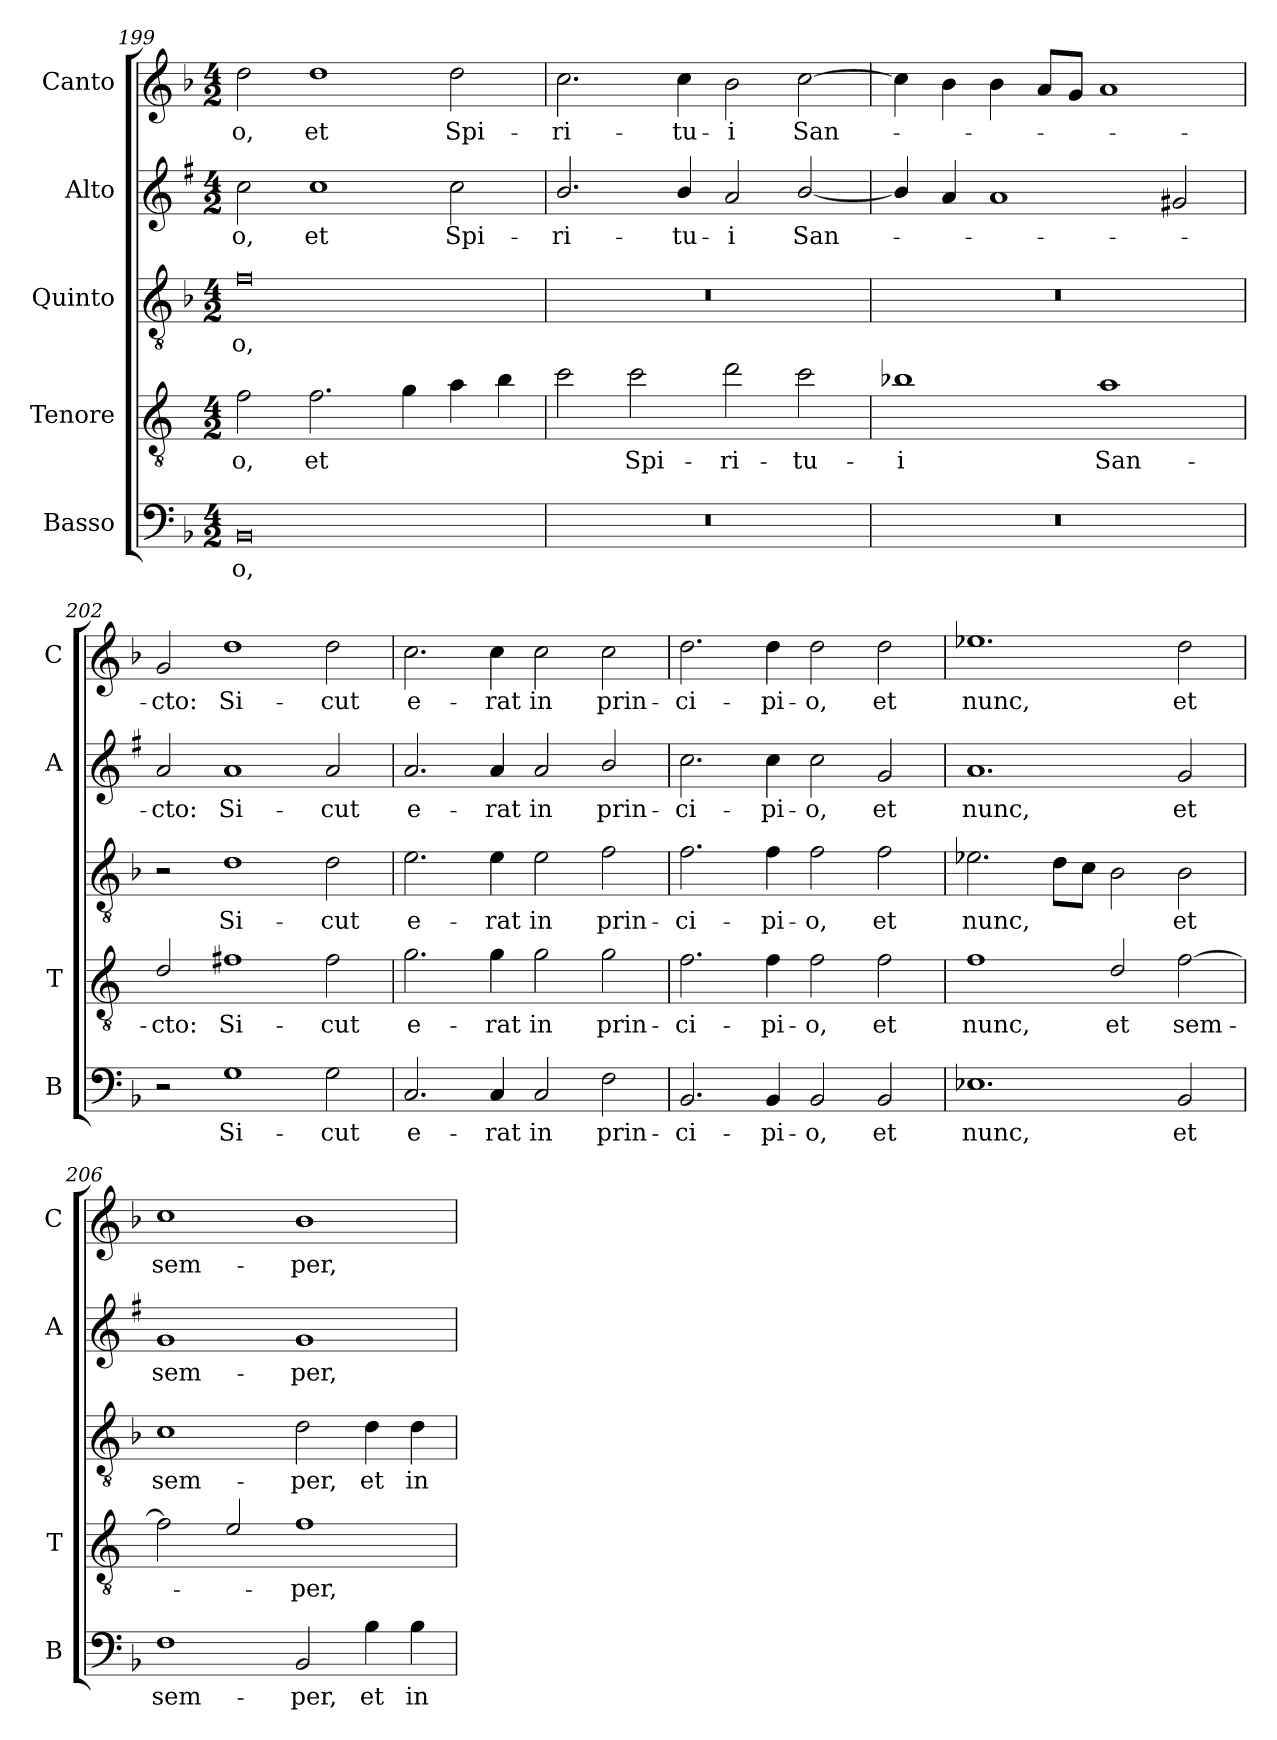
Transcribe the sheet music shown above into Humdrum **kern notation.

**kern	**text	**kern	**text	**kern	**text	**kern	**text	**kern	**text
*part5	*part5	*part4	*part4	*part3	*part3	*part2	*part2	*part1	*part1
*staff5	*staff5	*staff4	*staff4	*staff3	*staff3	*staff2	*staff2	*staff1	*staff1
*I"Basso	*	*I"Tenore	*	*I"Quinto	*	*I"Alto	*	*I"Canto	*
*I'B	*	*I'T	*	*	*	*I'A	*	*I'C	*
!!LO:LB:g=z
*clefF4	*	*clefGv2	*	*clefGv2	*	*clefG2	*	*clefG2	*
*	*	*ITrd4c7	*	*	*	*ITrd1c2	*	*	*
*k[b-]	*	*k[b-]	*	*k[b-]	*	*k[b-]	*	*k[b-]	*
*F:	*	*F:	*	*F:	*	*F:	*	*F:	*
*M4/2	*	*M4/2	*	*M4/2	*	*M4/2	*	*M4/2	*
=199	=199	=199	=199	=199	=199	=199	=199	=199	=199
!	!LO:LY:b	!	!LO:LY:b	!	!LO:LY:b	!	!LO:LY:b	!	!LO:LY:b
0BB-	-o,	2B-\	-o,	0f	-o,	2b-\	-o,	2dd\	-o,
!	!	!	!LO:LY:b	!	!	!	!LO:LY:b	!	!LO:LY:b
.	.	2.B-\	et	.	.	1b-	et	1dd	et
.	.	4c\	.	.	.	.	.	.	.
!	!	!	!	!	!	!	!LO:LY:b	!	!LO:LY:b
.	.	4d\	.	.	.	2b-\	Spi-	2dd\	Spi-
.	.	4e\	.	.	.	.	.	.	.
=200	=200	=200	=200	=200	=200	=200	=200	=200	=200
!	!	!	!	!	!	!	!LO:LY:b	!	!LO:LY:b
0r	.	2f\	.	0r	.	2.a/	-ri-	2.cc\	-ri-
!	!	!	!LO:LY:b	!	!	!	!	!	!
.	.	2f\	Spi-	.	.	.	.	.	.
!	!	!	!	!	!	!	!LO:LY:b	!	!LO:LY:b
.	.	.	.	.	.	4a/	-tu-	4cc\	-tu-
!	!	!	!LO:LY:b	!	!	!	!LO:LY:b	!	!LO:LY:b
.	.	2g\	-ri-	.	.	2g/	-i	2b-\	-i
!	!	!	!LO:LY:b	!	!	!	!LO:LY:b	!	!LO:LY:b
.	.	2f\	-tu-	.	.	[2a/	San-	[2cc\	San-
=201	=201	=201	=201	=201	=201	=201	=201	=201	=201
!	!	!	!LO:LY:b	!	!	!	!	!	!
0r	.	1e-X	-i	0r	.	4a/]	.	4cc\]	.
.	.	.	.	.	.	4g/	.	4b-\	.
.	.	.	.	.	.	1g	.	4b-\	.
.	.	.	.	.	.	.	.	8a/L	.
.	.	.	.	.	.	.	.	8g/J	.
!	!	!	!LO:LY:b	!	!	!	!	!	!
.	.	1d	San-	.	.	.	.	1a	.
.	.	.	.	.	.	2f#X/	.	.	.
=202	=202	=202	=202	=202	=202	=202	=202	=202	=202
!	!	!	!LO:LY:b	!	!	!	!LO:LY:b	!	!LO:LY:b
2r	.	2G/	-cto:	2r	.	2g/	-cto:	2g/	-cto:
!	!LO:LY:b	!	!LO:LY:b	!	!LO:LY:b	!	!LO:LY:b	!	!LO:LY:b
1G	Si-	1Bn	Si-	1d	Si-	1g	Si-	1dd	Si-
!	!LO:LY:b	!	!LO:LY:b	!	!LO:LY:b	!	!LO:LY:b	!	!LO:LY:b
2G\	-cut	2B\	-cut	2d\	-cut	2g/	-cut	2dd\	-cut
=203	=203	=203	=203	=203	=203	=203	=203	=203	=203
!	!LO:LY:b	!	!LO:LY:b	!	!LO:LY:b	!	!LO:LY:b	!	!LO:LY:b
2.C/	e-	2.c\	e-	2.e\	e-	2.g/	e-	2.cc\	e-
!	!LO:LY:b	!	!LO:LY:b	!	!LO:LY:b	!	!LO:LY:b	!	!LO:LY:b
4C/	-rat	4c\	-rat	4e\	-rat	4g/	-rat	4cc\	-rat
!	!LO:LY:b	!	!LO:LY:b	!	!LO:LY:b	!	!LO:LY:b	!	!LO:LY:b
2C/	in	2c\	in	2e\	in	2g/	in	2cc\	in
!	!LO:LY:b	!	!LO:LY:b	!	!LO:LY:b	!	!LO:LY:b	!	!LO:LY:b
2F\	prin-	2c\	prin-	2f\	prin-	2a/	prin-	2cc\	prin-
!!LO:LB:g=z
=204	=204	=204	=204	=204	=204	=204	=204	=204	=204
!	!LO:LY:b	!	!LO:LY:b	!	!LO:LY:b	!	!LO:LY:b	!	!LO:LY:b
2.BB-/	-ci-	2.B-\	-ci-	2.f\	-ci-	2.b-\	-ci-	2.dd\	-ci-
!	!LO:LY:b	!	!LO:LY:b	!	!LO:LY:b	!	!LO:LY:b	!	!LO:LY:b
4BB-/	-pi-	4B-\	-pi-	4f\	-pi-	4b-\	-pi-	4dd\	-pi-
!	!LO:LY:b	!	!LO:LY:b	!	!LO:LY:b	!	!LO:LY:b	!	!LO:LY:b
2BB-/	-o,	2B-\	-o,	2f\	-o,	2b-\	-o,	2dd\	-o,
!	!LO:LY:b	!	!LO:LY:b	!	!LO:LY:b	!	!LO:LY:b	!	!LO:LY:b
2BB-/	et	2B-\	et	2f\	et	2f/	et	2dd\	et
=205	=205	=205	=205	=205	=205	=205	=205	=205	=205
!	!LO:LY:b	!	!LO:LY:b	!	!LO:LY:b	!	!LO:LY:b	!	!LO:LY:b
1.E-X	nunc,	1B-	nunc,	2.e-X\	nunc,	1.g	nunc,	1.ee-X	nunc,
.	.	.	.	8d\L	.	.	.	.	.
.	.	.	.	8c\J	.	.	.	.	.
!	!	!	!LO:LY:b	!	!	!	!	!	!
.	.	2G/	et	2B-\	.	.	.	.	.
!	!LO:LY:b	!	!LO:LY:b	!	!LO:LY:b	!	!LO:LY:b	!	!LO:LY:b
2BB-/	et	[2B-\	sem-	2B-\	et	2f/	et	2dd\	et
=206	=206	=206	=206	=206	=206	=206	=206	=206	=206
!	!LO:LY:b	!	!	!	!LO:LY:b	!	!LO:LY:b	!	!LO:LY:b
1F	sem-	2B-\]	.	1c	sem-	1f	sem-	1cc	sem-
.	.	2A/	.	.	.	.	.	.	.
!	!LO:LY:b	!	!LO:LY:b	!	!LO:LY:b	!	!LO:LY:b	!	!LO:LY:b
2BB-/	-per,	1B-	-per,	2d\	-per,	1f	-per,	1b-	-per,
!	!LO:LY:b	!	!	!	!LO:LY:b	!	!	!	!
4B-\	et	.	.	4d\	et	.	.	.	.
!	!LO:LY:b	!	!	!	!LO:LY:b	!	!	!	!
4B-\	in	.	.	4d\	in	.	.	.	.
=	=	=	=	=	=	=	=	=	=
*-	*-	*-	*-	*-	*-	*-	*-	*-	*-
